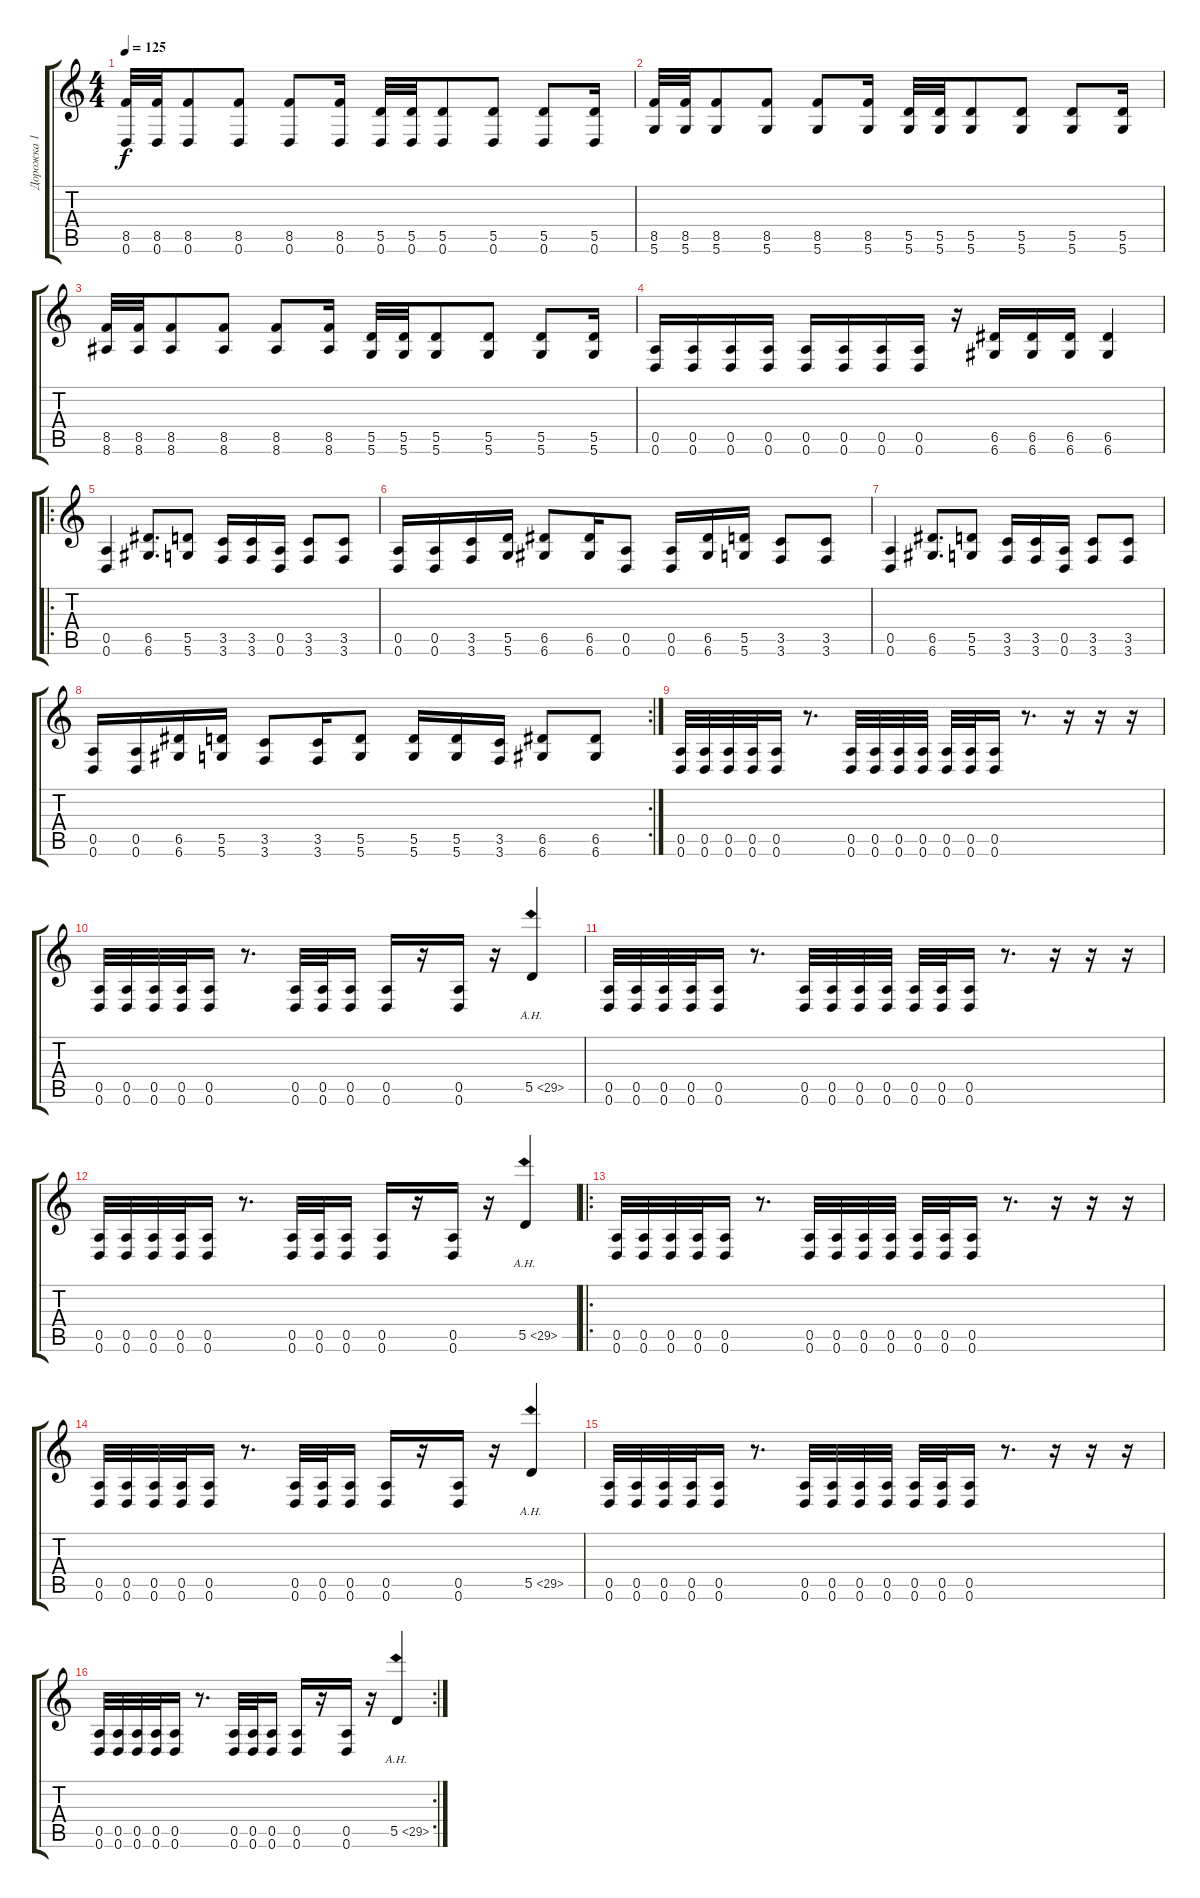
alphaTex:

\track ("Дорожка 1" "Дорожка 1") {instrument distortionguitar}
\staff {score tabs}
\tuning (E4 B3 G3 D3 A2 D2) {hide}
\ts (4 4)
\tempo 125
\clef g2
\ks c
(8.5 0.6).32{dy f} (8.5 0.6).32 (8.5 0.6).8 (8.5 0.6).8 (8.5 0.6).8 (8.5 0.6).16 (5.5 0.6).32 (5.5 0.6).32 (5.5 0.6).8 (5.5 0.6).8 (5.5 0.6).8 (5.5 0.6).16 |
(8.5 5.6).32 (8.5 5.6).32 (8.5 5.6).8 (8.5 5.6).8 (8.5 5.6).8 (8.5 5.6).16 (5.5 5.6).32 (5.5 5.6).32 (5.5 5.6).8 (5.5 5.6).8 (5.5 5.6).8 (5.5 5.6).16 |
(8.5 8.6).32 (8.5 8.6).32 (8.5 8.6).8 (8.5 8.6).8 (8.5 8.6).8 (8.5 8.6).16 (5.5 5.6).32 (5.5 5.6).32 (5.5 5.6).8 (5.5 5.6).8 (5.5 5.6).8 (5.5 5.6).16 |
(0.5 0.6).16 (0.5 0.6).16 (0.5 0.6).16 (0.5 0.6).16 (0.5 0.6).16 (0.5 0.6).16 (0.5 0.6).16 (0.5 0.6).16 r.16 (6.5 6.6).16 (6.5 6.6).16 (6.5 6.6).16 (6.5 6.6).4 |
\ro
(0.5 0.6).4 (6.5 6.6).8{d} (5.5 5.6).8 (3.5 3.6).16 (3.5 3.6).16 (0.5 0.6).16 (3.5 3.6).8 (3.5 3.6).8 |
(0.5 0.6).16 (0.5 0.6).16 (3.5 3.6).16 (5.5 5.6).16 (6.5 6.6).8 (6.5 6.6).16 (0.5 0.6).8 (0.5 0.6).16 (6.5 6.6).16 (5.5 5.6).16 (3.5 3.6).8 (3.5 3.6).8 |
(0.5 0.6).4 (6.5 6.6).8{d} (5.5 5.6).8 (3.5 3.6).16 (3.5 3.6).16 (0.5 0.6).16 (3.5 3.6).8 (3.5 3.6).8 |
\rc 2
(0.5 0.6).16 (0.5 0.6).16 (6.5 6.6).16 (5.5 5.6).16 (3.5 3.6).8 (3.5 3.6).16 (5.5 5.6).8 (5.5 5.6).16 (5.5 5.6).16 (3.5 3.6).16 (6.5 6.6).8 (6.5 6.6).8 |
(0.5 0.6).32 (0.5 0.6).32 (0.5 0.6).32 (0.5 0.6).32 (0.5 0.6).16 r.8{d} (0.5 0.6).32 (0.5 0.6).32 (0.5 0.6).32 (0.5 0.6).32 (0.5 0.6).32 (0.5 0.6).32 (0.5 0.6).16 r.8{d} r.16 r.16 r.16 |
(0.5 0.6).32 (0.5 0.6).32 (0.5 0.6).32 (0.5 0.6).32 (0.5 0.6).16 r.8{d} (0.5 0.6).32 (0.5 0.6).32 (0.5 0.6).16 (0.5 0.6).16 r.16 (0.5 0.6).16 r.16 5.5{ah 24}.4 |
(0.5 0.6).32 (0.5 0.6).32 (0.5 0.6).32 (0.5 0.6).32 (0.5 0.6).16 r.8{d} (0.5 0.6).32 (0.5 0.6).32 (0.5 0.6).32 (0.5 0.6).32 (0.5 0.6).32 (0.5 0.6).32 (0.5 0.6).16 r.8{d} r.16 r.16 r.16 |
(0.5 0.6).32 (0.5 0.6).32 (0.5 0.6).32 (0.5 0.6).32 (0.5 0.6).16 r.8{d} (0.5 0.6).32 (0.5 0.6).32 (0.5 0.6).16 (0.5 0.6).16 r.16 (0.5 0.6).16 r.16 5.5{ah 24}.4 |
\ro
(0.5 0.6).32 (0.5 0.6).32 (0.5 0.6).32 (0.5 0.6).32 (0.5 0.6).16 r.8{d} (0.5 0.6).32 (0.5 0.6).32 (0.5 0.6).32 (0.5 0.6).32 (0.5 0.6).32 (0.5 0.6).32 (0.5 0.6).16 r.8{d} r.16 r.16 r.16 |
(0.5 0.6).32 (0.5 0.6).32 (0.5 0.6).32 (0.5 0.6).32 (0.5 0.6).16 r.8{d} (0.5 0.6).32 (0.5 0.6).32 (0.5 0.6).16 (0.5 0.6).16 r.16 (0.5 0.6).16 r.16 5.5{ah 24}.4 |
(0.5 0.6).32 (0.5 0.6).32 (0.5 0.6).32 (0.5 0.6).32 (0.5 0.6).16 r.8{d} (0.5 0.6).32 (0.5 0.6).32 (0.5 0.6).32 (0.5 0.6).32 (0.5 0.6).32 (0.5 0.6).32 (0.5 0.6).16 r.8{d} r.16 r.16 r.16 |
\rc 2
(0.5 0.6).32 (0.5 0.6).32 (0.5 0.6).32 (0.5 0.6).32 (0.5 0.6).16 r.8{d} (0.5 0.6).32 (0.5 0.6).32 (0.5 0.6).16 (0.5 0.6).16 r.16 (0.5 0.6).16 r.16 5.5{ah 24}.4
